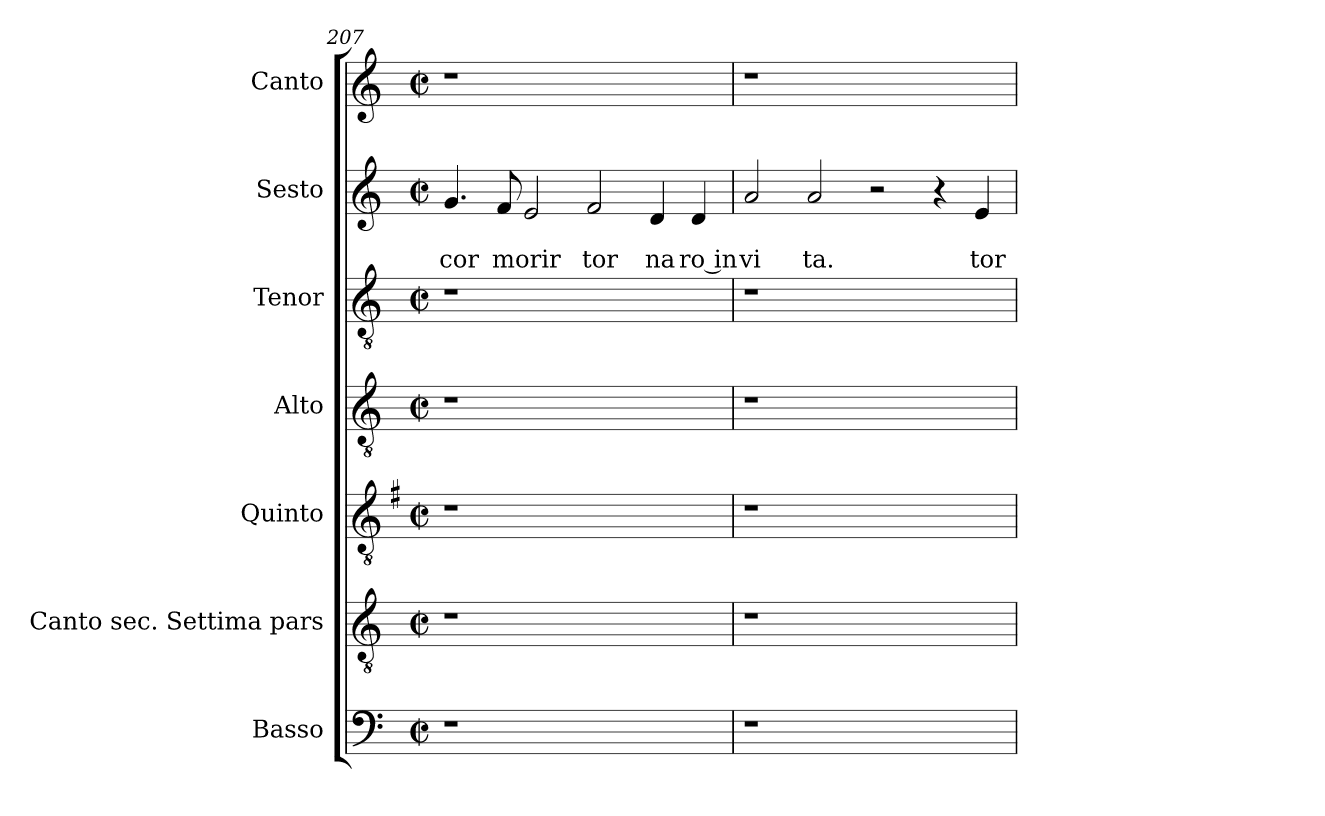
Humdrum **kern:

**kern	**kern	**kern	**kern	**kern	**kern	**text	**text	**kern
*part7	*part6	*part5	*part4	*part3	*part2	*part2	*part2	*part1
*staff7	*staff6	*staff5	*staff4	*staff3	*staff2	*staff2	*staff2	*staff1
*I"Basso	*I"Canto sec. Settima pars	*I"Quinto	*I"Alto	*I"Tenor	*I"Sesto	*	*	*I"Canto
*	*	*I'Quinto	*I'Alto	*I'Tenor	*I'Sesto	*	*	*I'Canto
*clefF4	*clefGv2	*clefGv2	*clefGv2	*clefGv2	*clefG2	*	*	*clefG2
*k[]	*k[]	*k[f#]	*k[]	*k[]	*k[]	*	*	*k[]
*C:	*C:	*G:	*C:	*C:	*C:	*	*	*C:
*M2/2	*M2/2	*M2/2	*M2/2	*M2/2	*M2/2	*	*	*M2/2
*met(c|)	*met(c|)	*met(c|)	*met(c|)	*met(c|)	*met(c|)	*	*	*met(c|)
=207	=207	=207	=207	=207	=207	=207	=207	=207
!	!	!	!	!	!	!	!LO:LY:b	!
1r	1r	1r	1r	1r	4.g/	.	cor	1r
!	!	!	!	!	!	!	!LO:LY:b	!
.	.	.	.	.	8f/	.	morir	.
.	.	.	.	.	2e/	.	.	.
!	!	!	!	!	!	!	!LO:LY:b	!
1ryy	1ryy	1ryy	1ryy	1ryy	2f/	.	tor	1ryy
!	!	!	!	!	!	!	!LO:LY:b	!
.	.	.	.	.	4d/	.	na	.
!	!	!	!	!	!	!	!LO:LY:b:rj	!
.	.	.	.	.	4d/	.	ro in	.
=208	=208	=208	=208	=208	=208	=208	=208	=208
!	!	!	!	!	!	!	!LO:LY:b	!
1r	1r	1r	1r	1r	2a/	.	vi	1r
!	!	!	!	!	!	!	!LO:LY:b	!
.	.	.	.	.	2a/	.	ta.	.
1ryy	1ryy	1ryy	1ryy	1ryy	2r	.	.	1ryy
.	.	.	.	.	4r	.	.	.
!	!	!	!	!	!	!	!LO:LY:b	!
.	.	.	.	.	4e/	.	tor	.
=	=	=	=	=	=	=	=	=
*-	*-	*-	*-	*-	*-	*-	*-	*-
